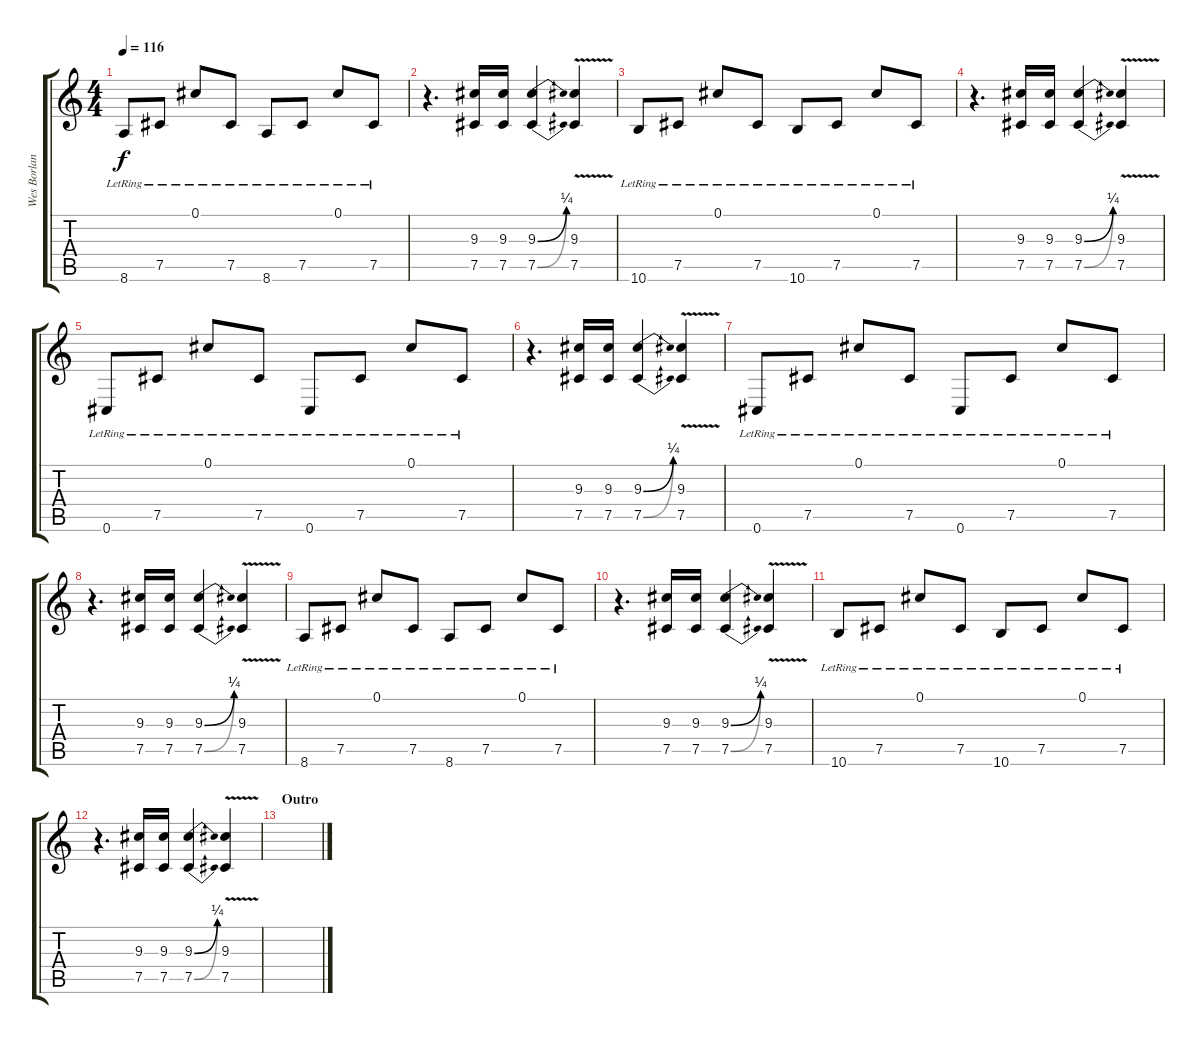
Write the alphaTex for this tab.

\track ("Wes Borland - Distortion Guitar" "Wes Borlan") {instrument distortionguitar}
\staff {score tabs}
\tuning (Db4 Ab3 E3 B2 Gb2 Db2) {hide}
\ts (4 4)
\tempo 116
\clef g2
\ks c
8.6{lr}.8{dy f} 7.5{lr}.8 0.1{lr}.8 7.5{lr}.8 8.6{lr}.8 7.5{lr}.8 0.1{lr}.8 7.5{lr}.8 |
r.4{d} (9.3 7.5).16 (9.3 7.5).16 (9.3{be (bend 0 0 60 1)} 7.5{be (bend 0 0 60 1)}).4 (9.3{v} 7.5{v}).4 |
10.6{lr}.8 7.5{lr}.8 0.1{lr}.8 7.5{lr}.8 10.6{lr}.8 7.5{lr}.8 0.1{lr}.8 7.5{lr}.8 |
r.4{d} (9.3 7.5).16 (9.3 7.5).16 (9.3{be (bend 0 0 60 1)} 7.5{be (bend 0 0 60 1)}).4 (9.3{v} 7.5{v}).4 |
0.6{lr}.8 7.5{lr}.8 0.1{lr}.8 7.5{lr}.8 0.6{lr}.8 7.5{lr}.8 0.1{lr}.8 7.5{lr}.8 |
r.4{d} (9.3 7.5).16 (9.3 7.5).16 (9.3{be (bend 0 0 60 1)} 7.5{be (bend 0 0 60 1)}).4 (9.3{v} 7.5{v}).4 |
0.6{lr}.8 7.5{lr}.8 0.1{lr}.8 7.5{lr}.8 0.6{lr}.8 7.5{lr}.8 0.1{lr}.8 7.5{lr}.8 |
r.4{d} (9.3 7.5).16 (9.3 7.5).16 (9.3{be (bend 0 0 60 1)} 7.5{be (bend 0 0 60 1)}).4 (9.3{v} 7.5{v}).4 |
8.6{lr}.8 7.5{lr}.8 0.1{lr}.8 7.5{lr}.8 8.6{lr}.8 7.5{lr}.8 0.1{lr}.8 7.5{lr}.8 |
r.4{d} (9.3 7.5).16 (9.3 7.5).16 (9.3{be (bend 0 0 60 1)} 7.5{be (bend 0 0 60 1)}).4 (9.3{v} 7.5{v}).4 |
10.6{lr}.8 7.5{lr}.8 0.1{lr}.8 7.5{lr}.8 10.6{lr}.8 7.5{lr}.8 0.1{lr}.8 7.5{lr}.8 |
r.4{d} (9.3 7.5).16 (9.3 7.5).16 (9.3{be (bend 0 0 60 1)} 7.5{be (bend 0 0 60 1)}).4 (9.3{v} 7.5{v}).4 |
\section ("" "Outro")
